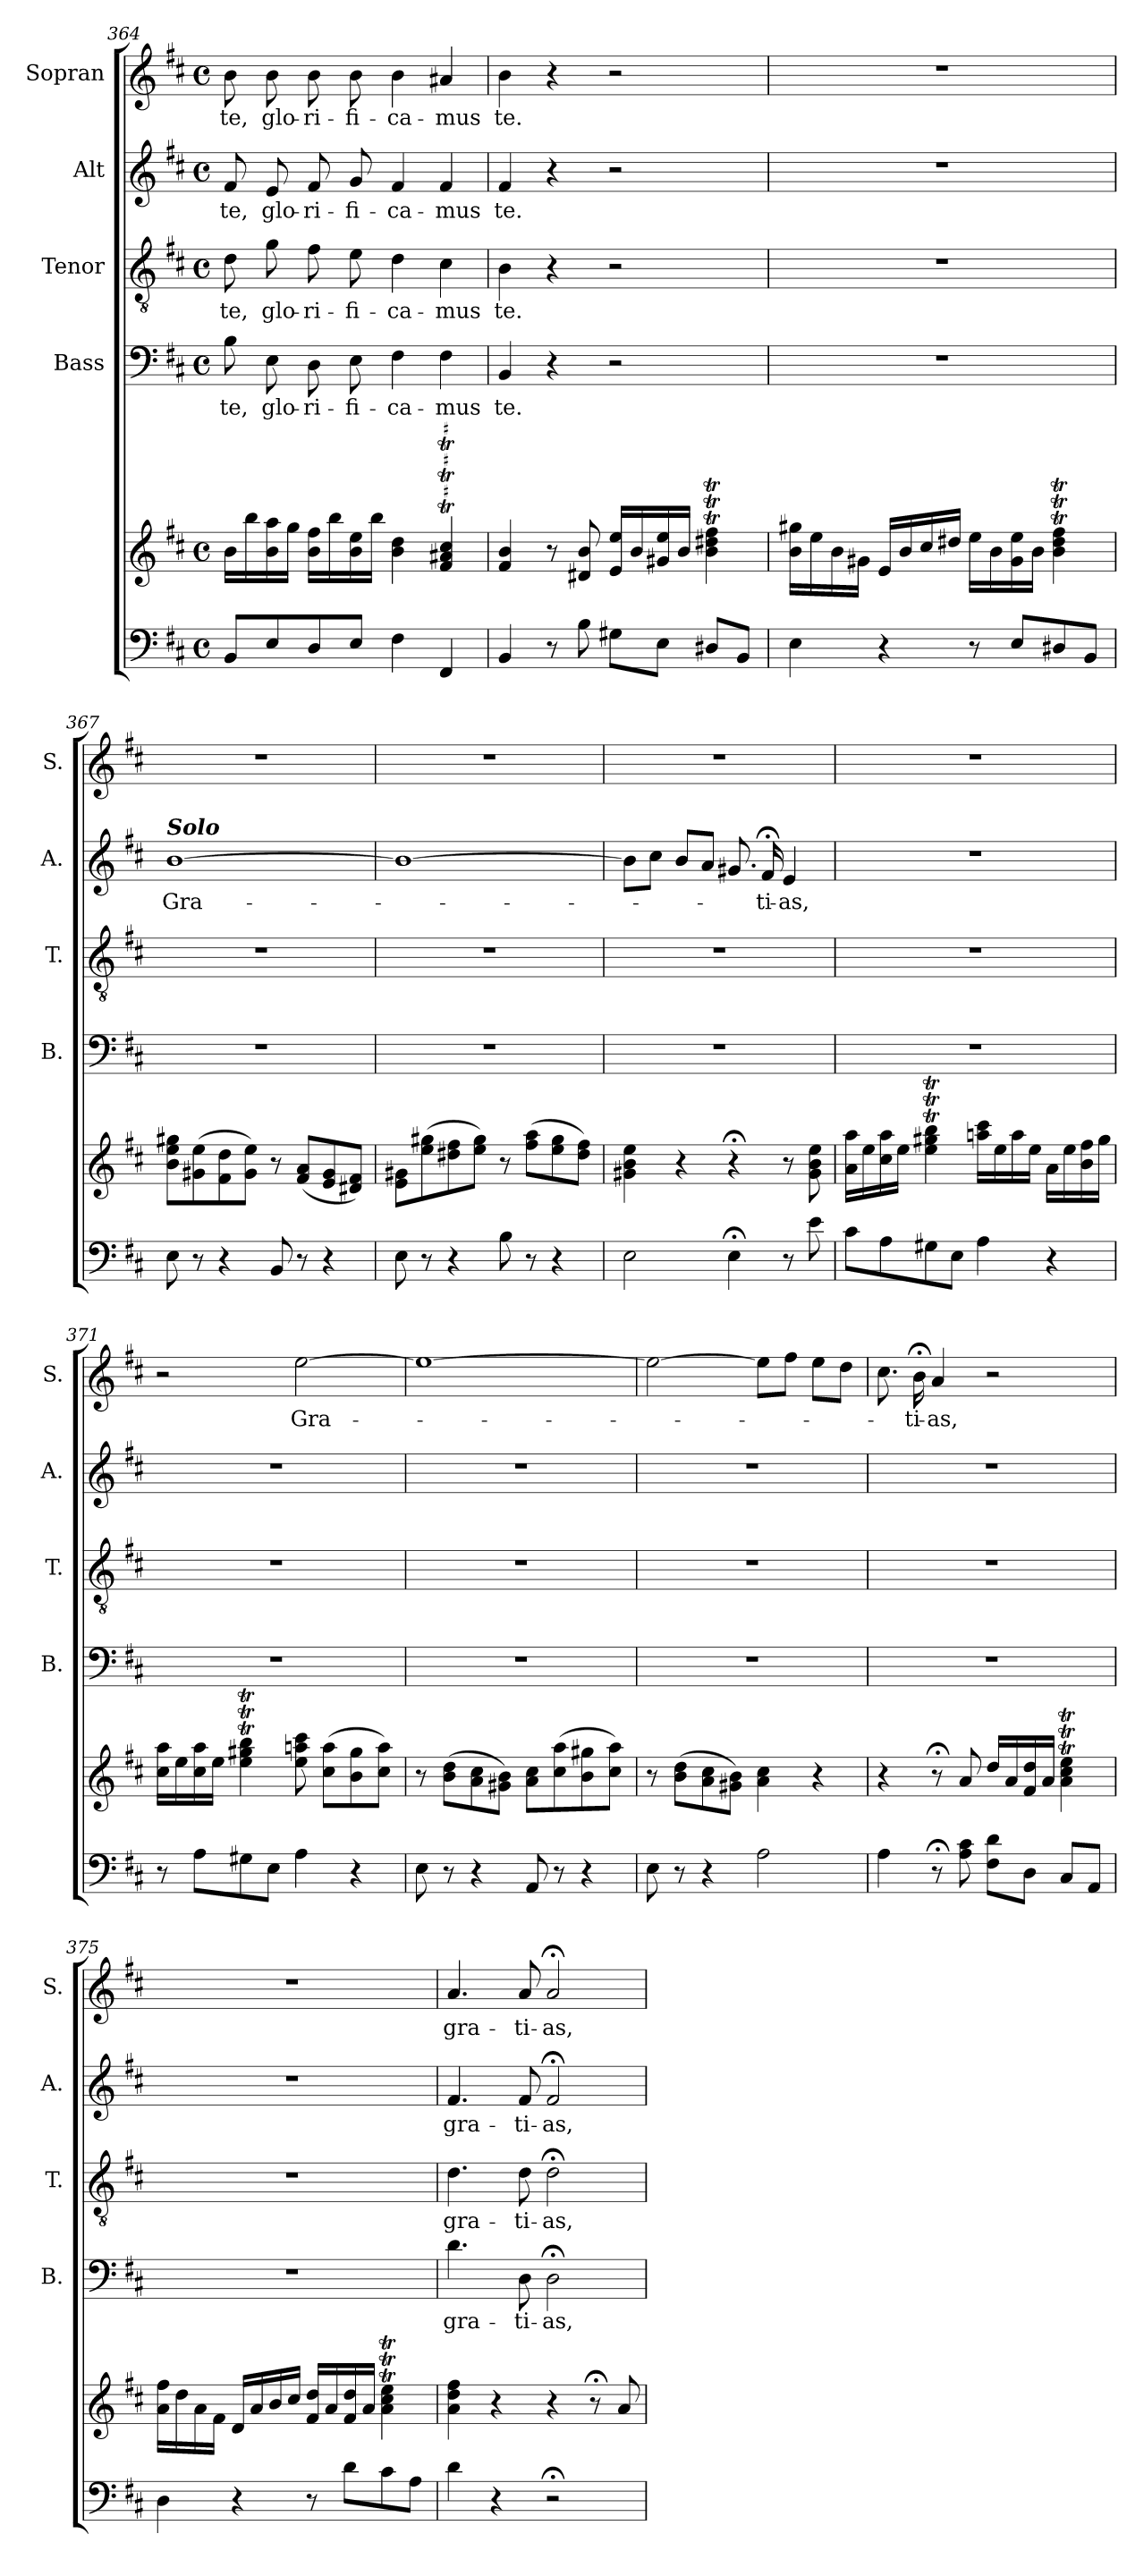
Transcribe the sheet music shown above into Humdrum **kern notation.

**kern	**kern	**kern	**text	**kern	**text	**kern	**text	**kern	**text
*part5	*part5	*part4	*part4	*part3	*part3	*part2	*part2	*part1	*part1
*staff6	*staff5	*staff4	*staff4	*staff3	*staff3	*staff2	*staff2	*staff1	*staff1
*	*	*I"Bass	*	*I"Tenor	*	*I"Alt	*	*I"Sopran	*
*	*	*I'B.	*	*I'T.	*	*I'A.	*	*I'S.	*
!!LO:LB:g=z
*clefF4	*clefG2	*clefF4	*	*clefGv2	*	*clefG2	*	*clefG2	*
*k[f#c#]	*k[f#c#]	*k[f#c#]	*	*k[f#c#]	*	*k[f#c#]	*	*k[f#c#]	*
*D:	*D:	*D:	*	*D:	*	*D:	*	*D:	*
*M4/4	*M4/4	*M4/4	*	*M4/4	*	*M4/4	*	*M4/4	*
*met(c)	*met(c)	*met(c)	*	*met(c)	*	*met(c)	*	*met(c)	*
=364	=364	=364	=364	=364	=364	=364	=364	=364	=364
!	!	!	!LO:LY:b	!	!LO:LY:b	!	!LO:LY:b	!	!LO:LY:b
8BB/L	16b\LL	8B\	te,	8d\	te,	8f#/	te,	8b\	te,
.	16bb\	.	.	.	.	.	.	.	.
!	!	!	!LO:LY:b	!	!LO:LY:b	!	!LO:LY:b	!	!LO:LY:b
8E/	16b\ 16aa\	8E\	glo-	8g\	glo-	8e/	glo-	8b\	glo-
.	16gg\JJ	.	.	.	.	.	.	.	.
!	!	!	!LO:LY:b	!	!LO:LY:b	!	!LO:LY:b	!	!LO:LY:b
8D/	16b\ 16ff#\LL	8D\	-ri-	8f#\	-ri-	8f#/	-ri-	8b\	-ri-
.	16bb\	.	.	.	.	.	.	.	.
!	!	!	!LO:LY:b	!	!LO:LY:b	!	!LO:LY:b	!	!LO:LY:b
8E/J	16b\ 16ee\	8E\	-fi-	8e\	-fi-	8g/	-fi-	8b\	-fi-
.	16bb\JJ	.	.	.	.	.	.	.	.
!	!	!	!LO:LY:b	!	!LO:LY:b	!	!LO:LY:b	!	!LO:LY:b
4F#\	4b\ 4dd\	4F#\	-ca-	4d\	-ca-	4f#/	-ca-	4b\	-ca-
!	!	!	!LO:LY:b	!	!LO:LY:b	!	!LO:LY:b	!	!LO:LY:b
4FF#/	4f#/T 4a#X/T 4cc#/T	4F#\	-mus	4c#\	-mus	4f#/	-mus	4a#X/	-mus
=365	=365	=365	=365	=365	=365	=365	=365	=365	=365
!	!	!	!LO:LY:b	!	!LO:LY:b	!	!LO:LY:b	!	!LO:LY:b
4BB/	4f#/ 4b/	4BB/	te.	4B\	te.	4f#/	te.	4b\	te.
8r	8r	4r	.	4r	.	4r	.	4r	.
8B\	8d#X/ 8b/	.	.	.	.	.	.	.	.
8G#X\L	16e/ 16ee/LL	2r	.	2r	.	2r	.	2r	.
.	16b/	.	.	.	.	.	.	.	.
8E\J	16g#X/ 16ee/	.	.	.	.	.	.	.	.
.	16b/JJ	.	.	.	.	.	.	.	.
8D#X/L	4b\T 4dd#X\T 4ff#\T	.	.	.	.	.	.	.	.
8BB/J	.	.	.	.	.	.	.	.	.
=366	=366	=366	=366	=366	=366	=366	=366	=366	=366
4E\	16b\ 16gg#X\LL	1r	.	1r	.	1r	.	1r	.
.	16ee\	.	.	.	.	.	.	.	.
.	16b\	.	.	.	.	.	.	.	.
.	16g#X\JJ	.	.	.	.	.	.	.	.
4r	16e/LL	.	.	.	.	.	.	.	.
.	16b/	.	.	.	.	.	.	.	.
.	16cc#/	.	.	.	.	.	.	.	.
.	16dd#X/JJ	.	.	.	.	.	.	.	.
8r	16ee\LL	.	.	.	.	.	.	.	.
.	16b\	.	.	.	.	.	.	.	.
8E/L	16g#\ 16ee\	.	.	.	.	.	.	.	.
.	16b\JJ	.	.	.	.	.	.	.	.
8D#X/	4b\T 4dd#\T 4ff#\T	.	.	.	.	.	.	.	.
8BB/J	.	.	.	.	.	.	.	.	.
!!LO:PB:g=z
=367	=367	=367	=367	=367	=367	=367	=367	=367	=367
!	!	!	!	!	!	!LO:TX:a:Bi:t=Solo	!	!	!
!	!	!	!	!	!	!	!LO:LY:b	!	!
8E\	8b\ 8ee\ 8gg#X\L	1r	.	1r	.	[1b	Gra-	1r	.
8r	(>8g#X\ 8ee\	.	.	.	.	.	.	.	.
4r	8f#\ 8dd\	.	.	.	.	.	.	.	.
.	8g#\ 8ee\J)	.	.	.	.	.	.	.	.
8BB/	8r	.	.	.	.	.	.	.	.
8r	(<8f#/ 8a/L	.	.	.	.	.	.	.	.
4r	8e/ 8g#/	.	.	.	.	.	.	.	.
.	8d#X/ 8f#/J)	.	.	.	.	.	.	.	.
=368	=368	=368	=368	=368	=368	=368	=368	=368	=368
8E\	8e\ 8g#X\L	1r	.	1r	.	1b_	.	1r	.
8r	(>8ee\ 8gg#X\	.	.	.	.	.	.	.	.
4r	8dd#X\ 8ff#\	.	.	.	.	.	.	.	.
.	8ee\ 8gg#\J)	.	.	.	.	.	.	.	.
8B\	8r	.	.	.	.	.	.	.	.
8r	(>8ff#\ 8aa\L	.	.	.	.	.	.	.	.
4r	8ee\ 8gg#\	.	.	.	.	.	.	.	.
.	8dd#\ 8ff#\J)	.	.	.	.	.	.	.	.
=369	=369	=369	=369	=369	=369	=369	=369	=369	=369
2E\	4g#X\ 4b\ 4ee\	1r	.	1r	.	8b\L]	.	1r	.
.	.	.	.	.	.	8cc#\J	.	.	.
.	4r	.	.	.	.	8b/L	.	.	.
.	.	.	.	.	.	8a/J	.	.	.
4E;<\	4r;<	.	.	.	.	8.g#X/	.	.	.
!	!	!	!	!	!	!	!LO:LY:b	!	!
.	.	.	.	.	.	16f#;</	-ti-	.	.
!	!	!	!	!	!	!	!LO:LY:b	!	!
8r	8r	.	.	.	.	4e/	-as,	.	.
8e\	8g#\ 8b\ 8ee\	.	.	.	.	.	.	.	.
=370	=370	=370	=370	=370	=370	=370	=370	=370	=370
8c#\L	16a\ 16aa\LL	1r	.	1r	.	1r	.	1r	.
.	16ee\	.	.	.	.	.	.	.	.
8A\	16cc#\ 16aa\	.	.	.	.	.	.	.	.
.	16ee\JJ	.	.	.	.	.	.	.	.
8G#X\	4ee\T 4gg#X\T 4bb\T	.	.	.	.	.	.	.	.
8E\J	.	.	.	.	.	.	.	.	.
4A\	16aa\ 16ccc#\LL	.	.	.	.	.	.	.	.
.	16ee\	.	.	.	.	.	.	.	.
.	16aa\	.	.	.	.	.	.	.	.
.	16ee\JJ	.	.	.	.	.	.	.	.
4r	16a\LL	.	.	.	.	.	.	.	.
.	16ee\	.	.	.	.	.	.	.	.
.	16b\ 16ff#\	.	.	.	.	.	.	.	.
.	16gg#\JJ	.	.	.	.	.	.	.	.
!!LO:LB:g=z
=371	=371	=371	=371	=371	=371	=371	=371	=371	=371
8r	16cc#\ 16aa\LL	1r	.	1r	.	1r	.	2r	.
.	16ee\	.	.	.	.	.	.	.	.
8A\L	16cc#\ 16aa\	.	.	.	.	.	.	.	.
.	16ee\JJ	.	.	.	.	.	.	.	.
8G#X\	4ee\T 4gg#X\T 4bb\T	.	.	.	.	.	.	.	.
8E\J	.	.	.	.	.	.	.	.	.
!	!	!	!	!	!	!	!	!	!LO:LY:b
4A\	8ee\ 8aa\ 8ccc#\	.	.	.	.	.	.	[2ee\	Gra-
.	(>8cc#\ 8aa\L	.	.	.	.	.	.	.	.
4r	8b\ 8gg#\	.	.	.	.	.	.	.	.
.	8cc#\ 8aa\J)	.	.	.	.	.	.	.	.
=372	=372	=372	=372	=372	=372	=372	=372	=372	=372
8E\	8r	1r	.	1r	.	1r	.	1ee_	.
8r	(>8b\ 8dd\L	.	.	.	.	.	.	.	.
4r	8a\ 8cc#\	.	.	.	.	.	.	.	.
.	8g#X\ 8b\J)	.	.	.	.	.	.	.	.
8AA/	8a\ 8cc#\L	.	.	.	.	.	.	.	.
8r	(>8cc#\ 8aa\	.	.	.	.	.	.	.	.
4r	8b\ 8gg#X\	.	.	.	.	.	.	.	.
.	8cc#\ 8aa\J)	.	.	.	.	.	.	.	.
=373	=373	=373	=373	=373	=373	=373	=373	=373	=373
8E\	8r	1r	.	1r	.	1r	.	2ee\_	.
8r	(>8b\ 8dd\L	.	.	.	.	.	.	.	.
4r	8a\ 8cc#\	.	.	.	.	.	.	.	.
.	8g#X\ 8b\J)	.	.	.	.	.	.	.	.
2A\	4a\ 4cc#\	.	.	.	.	.	.	8ee\L]	.
.	.	.	.	.	.	.	.	8ff#\J	.
.	4r	.	.	.	.	.	.	8ee\L	.
.	.	.	.	.	.	.	.	8dd\J	.
=374	=374	=374	=374	=374	=374	=374	=374	=374	=374
4A\	4r	1r	.	1r	.	1r	.	8.cc#\	.
!	!	!	!	!	!	!	!	!	!LO:LY:b
.	.	.	.	.	.	.	.	16b;<\	-ti-
!	!	!	!	!	!	!	!	!	!LO:LY:b
8r;<	8r;<	.	.	.	.	.	.	4a/	-as,
8A\ 8c#\	8a/	.	.	.	.	.	.	.	.
8F#\ 8d\L	16dd/LL	.	.	.	.	.	.	2r	.
.	16a/	.	.	.	.	.	.	.	.
8D\J	16f#/ 16dd/	.	.	.	.	.	.	.	.
.	16a/JJ	.	.	.	.	.	.	.	.
8C#/L	4a\T 4cc#\T 4ee\T	.	.	.	.	.	.	.	.
8AA/J	.	.	.	.	.	.	.	.	.
!!LO:PB:g=z
=375	=375	=375	=375	=375	=375	=375	=375	=375	=375
4D\	16a\ 16ff#\LL	1r	.	1r	.	1r	.	1r	.
.	16dd\	.	.	.	.	.	.	.	.
.	16a\	.	.	.	.	.	.	.	.
.	16f#\JJ	.	.	.	.	.	.	.	.
4r	16d/LL	.	.	.	.	.	.	.	.
.	16a/	.	.	.	.	.	.	.	.
.	16b/	.	.	.	.	.	.	.	.
.	16cc#/JJ	.	.	.	.	.	.	.	.
8r	16f#/ 16dd/LL	.	.	.	.	.	.	.	.
.	16a/	.	.	.	.	.	.	.	.
8d\L	16f#/ 16dd/	.	.	.	.	.	.	.	.
.	16a/JJ	.	.	.	.	.	.	.	.
8c#\	4a\T 4cc#\T 4ee\T	.	.	.	.	.	.	.	.
8A\J	.	.	.	.	.	.	.	.	.
=376	=376	=376	=376	=376	=376	=376	=376	=376	=376
!	!	!	!LO:LY:b	!	!LO:LY:b	!	!LO:LY:b	!	!LO:LY:b
4d\	4a\ 4dd\ 4ff#\	4.d\	gra-	4.d\	gra-	4.f#/	gra-	4.a/	gra-
4r	4r	.	.	.	.	.	.	.	.
!	!	!	!LO:LY:b	!	!LO:LY:b	!	!LO:LY:b	!	!LO:LY:b
.	.	8D\	-ti-	8d\	-ti-	8f#/	-ti-	8a/	-ti-
!	!	!	!LO:LY:b	!	!LO:LY:b	!	!LO:LY:b	!	!LO:LY:b
2r;<	4r	2D;<\	-as,	2d;<\	-as,	2f#;</	-as,	2a;</	-as,
.	8r;<	.	.	.	.	.	.	.	.
.	8a/	.	.	.	.	.	.	.	.
=	=	=	=	=	=	=	=	=	=
*-	*-	*-	*-	*-	*-	*-	*-	*-	*-
